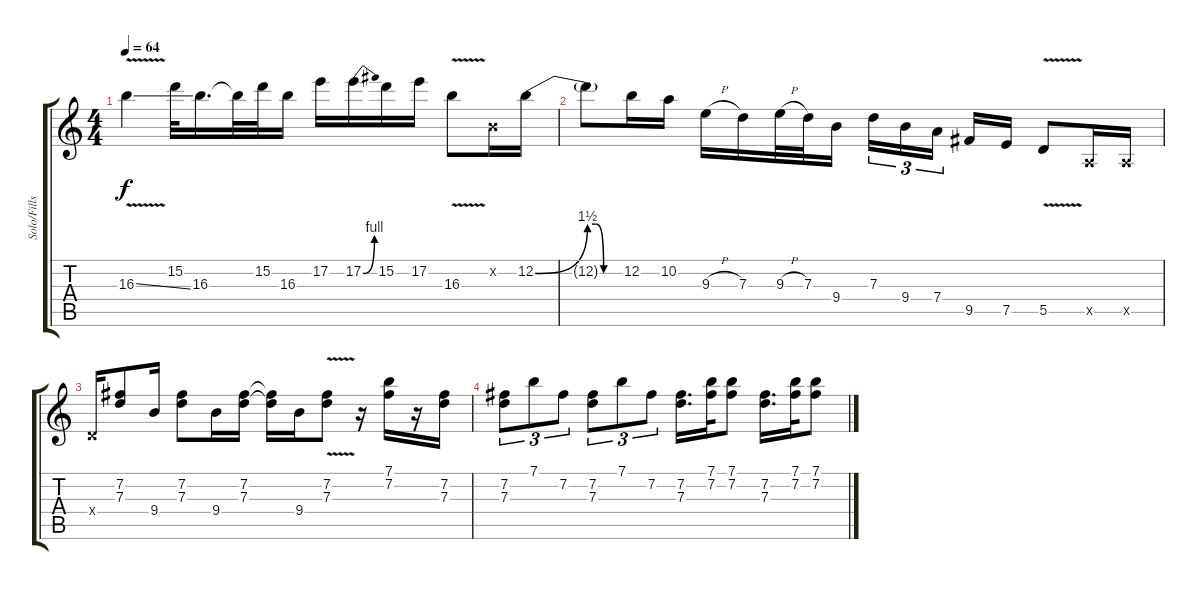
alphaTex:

\track ("Solo/Fills" "Solo/Fills") {instrument distortionguitar}
\staff {score tabs}
\tuning (E4 B3 G3 D3 A2 E2) {hide}
\ts (4 4)
\tempo 64
\clef g2
\ks c
16.3{v ss}.4{dy f} 15.2.32 16.3.16{d} 16.3{t}.32 15.2.32 16.3.16 17.2.16 17.2{be (bend 0 0 60 4)}.16 15.2.16 17.2.16 16.3{v}.8 0.2{x}.16 12.2{be (bend 0 0 60 6)}.16 |
12.2{be (custom 0 6 15 6 30 0 60 0) t}.8 12.2.16 10.2.16 9.3{h}.16 7.3.16 9.3{h}.32 7.3.32 9.4.16 7.3.16{tu (3 2)} 9.4.16{tu (3 2)} 7.4.16{tu (3 2)} 9.5.16 7.5.16 5.5{v}.8 0.5{x}.16 0.5{x}.16 |
0.4{x}.16 (7.2 7.3).8 9.4.16 (7.2 7.3).8 9.4.16 (7.2 7.3).16 (7.2{t} 7.3{t}).16 9.4.16 (7.2{v} 7.3{v}).8 r.16 (7.1 7.2).16 r.16 (7.2 7.3).16 |
(7.2 7.3).8{tu (3 2)} 7.1.8{tu (3 2)} 7.2.8{tu (3 2)} (7.2 7.3).8{tu (3 2)} 7.1.8{tu (3 2)} 7.2.8{tu (3 2)} (7.2 7.3).16{d} (7.1 7.2).32 (7.1 7.2).8 (7.2 7.3).16{d} (7.1 7.2).32 (7.1 7.2).8
